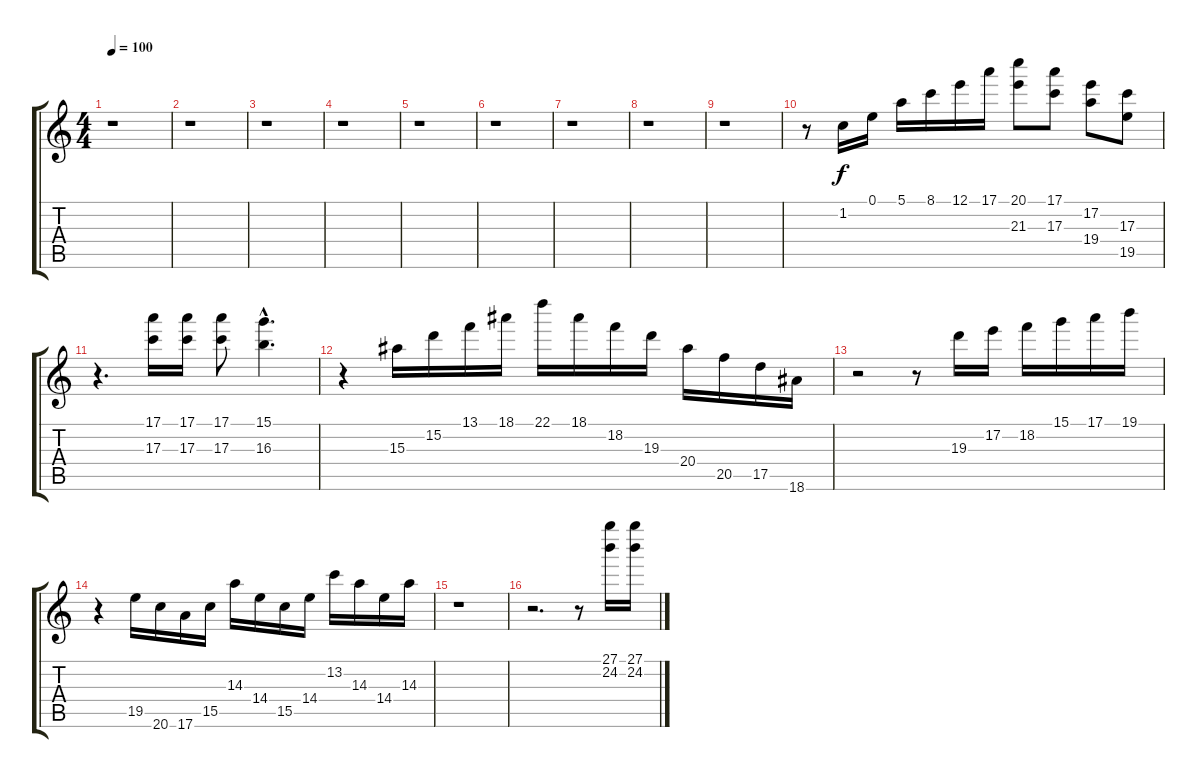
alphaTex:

\track "" {instrument acousticguitarnylon}
\staff {score tabs}
\tuning (E4 B3 G3 D3 A2 E2) {hide}
\ts (4 4)
\tempo 100
\clef g2
\ks c
r.1{dy f} |
r.1 |
r.1 |
r.1 |
r.1 |
r.1 |
r.1 |
r.1 |
r.1 |
r.8 1.2.16 0.1.16 5.1.16 8.1.16 12.1.16 17.1.16 (20.1 21.3).8 (17.1 17.3).8 (17.2 19.4).8 (17.3 19.5).8 |
r.4{d} (17.1 17.3).16 (17.1 17.3).16 (17.1 17.3).8 (15.1{hac} 16.3{hac}).4{d} |
r.4 15.3.16 15.2.16 13.1.16 18.1.16 22.1.16 18.1.16 18.2.16 19.3.16 20.4.16 20.5.16 17.5.16 18.6.16 |
r.2 r.8 19.3.16 17.2.16 18.2.16 15.1.16 17.1.16 19.1.16 |
r.4 19.5.16 20.6.16 17.6.16 15.5.16 14.3.16 14.4.16 15.5.16 14.4.16 13.2.16 14.3.16 14.4.16 14.3.16 |
r.1 |
r.2{d} r.8 (27.1 24.2).16 (27.1 24.2).16
